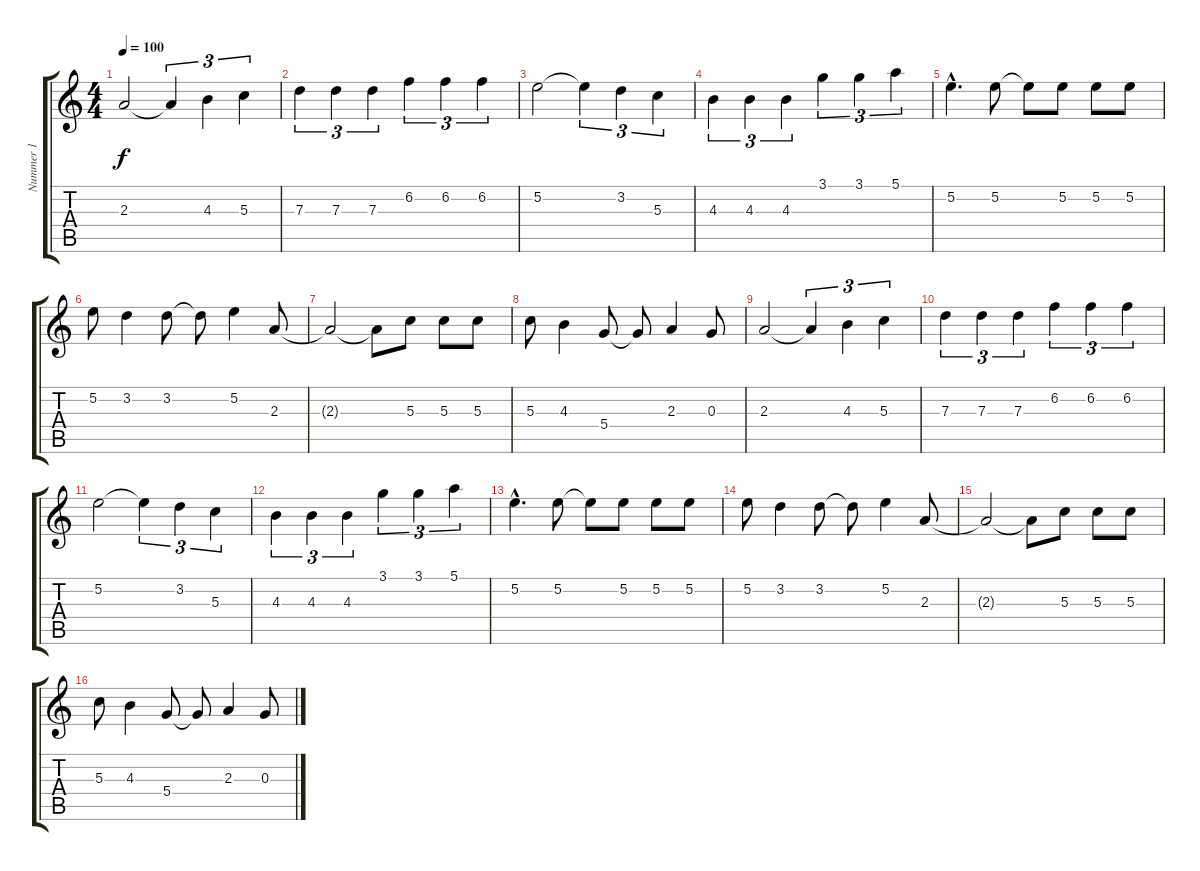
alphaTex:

\track ("Nummer 1" "Nummer 1") {instrument electricguitarclean}
\staff {score tabs}
\tuning (E4 B3 G3 D3 A2 E2) {hide}
\ts (4 4)
\tempo 100
\clef g2
\ks c
2.3.2{dy f} 2.3{t}.4{tu (3 2)} 4.3.4{tu (3 2)} 5.3.4{tu (3 2)} |
7.3.4{tu (3 2)} 7.3.4{tu (3 2)} 7.3.4{tu (3 2)} 6.2.4{tu (3 2)} 6.2.4{tu (3 2)} 6.2.4{tu (3 2)} |
5.2.2 5.2{t}.4{tu (3 2)} 3.2.4{tu (3 2)} 5.3.4{tu (3 2)} |
4.3.4{tu (3 2)} 4.3.4{tu (3 2)} 4.3.4{tu (3 2)} 3.1.4{tu (3 2)} 3.1.4{tu (3 2)} 5.1.4{tu (3 2)} |
5.2{hac}.4{d} 5.2.8 5.2{t}.8 5.2.8 5.2.8 5.2.8 |
5.2.8 3.2.4 3.2.8 3.2{t}.8 5.2.4 2.3.8 |
2.3{t}.2 2.3{t}.8 5.3.8 5.3.8 5.3.8 |
5.3.8 4.3.4 5.4.8 5.4{t}.8 2.3.4 0.3.8 |
2.3.2 2.3{t}.4{tu (3 2)} 4.3.4{tu (3 2)} 5.3.4{tu (3 2)} |
7.3.4{tu (3 2)} 7.3.4{tu (3 2)} 7.3.4{tu (3 2)} 6.2.4{tu (3 2)} 6.2.4{tu (3 2)} 6.2.4{tu (3 2)} |
5.2.2 5.2{t}.4{tu (3 2)} 3.2.4{tu (3 2)} 5.3.4{tu (3 2)} |
4.3.4{tu (3 2)} 4.3.4{tu (3 2)} 4.3.4{tu (3 2)} 3.1.4{tu (3 2)} 3.1.4{tu (3 2)} 5.1.4{tu (3 2)} |
5.2{hac}.4{d} 5.2.8 5.2{t}.8 5.2.8 5.2.8 5.2.8 |
5.2.8 3.2.4 3.2.8 3.2{t}.8 5.2.4 2.3.8 |
2.3{t}.2 2.3{t}.8 5.3.8 5.3.8 5.3.8 |
5.3.8 4.3.4 5.4.8 5.4{t}.8 2.3.4 0.3.8
